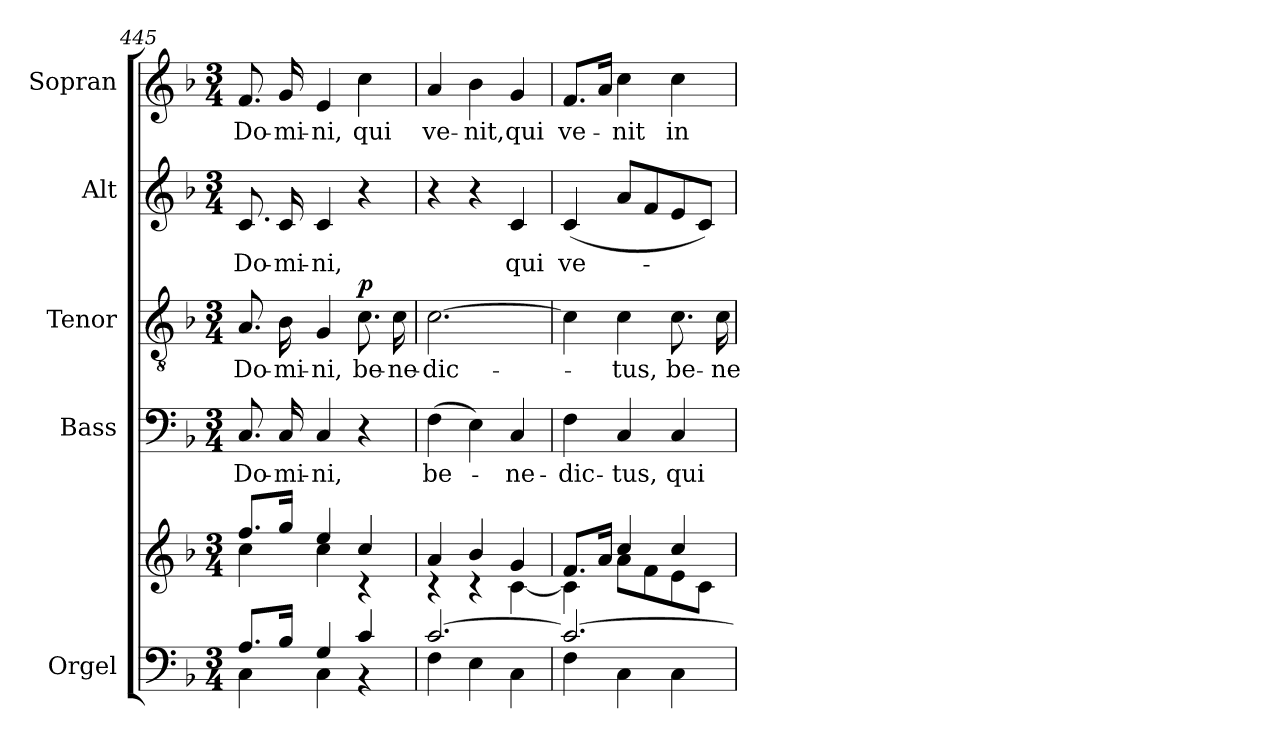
**kern	**kern	**kern	**text	**kern	**text	**dynam	**kern	**text	**kern	**text
*part5	*part5	*part4	*part4	*part3	*part3	*part3	*part2	*part2	*part1	*part1
*staff6	*staff5	*staff4	*staff4	*staff3	*staff3	*staff3	*staff2	*staff2	*staff1	*staff1
*I"Orgel	*	*I"Bass	*	*I"Tenor	*	*	*I"Alt	*	*I"Sopran	*
*I'Org.	*	*I'B.	*	*I'T.	*	*	*I'A.	*	*I'S.	*
*clefF4	*clefG2	*clefF4	*	*clefGv2	*	*	*clefG2	*	*clefG2	*
*k[b-]	*k[b-]	*k[b-]	*	*k[b-]	*	*	*k[b-]	*	*k[b-]	*
*F:	*F:	*F:	*	*F:	*	*	*F:	*	*F:	*
*M3/4	*M3/4	*M3/4	*	*M3/4	*	*	*M3/4	*	*M3/4	*
=445	=445	=445	=445	=445	=445	=445	=445	=445	=445	=445
*^	*^	*	*	*	*	*	*	*	*	*
!	!	!	!	!	!LO:LY:b	!	!LO:LY:b	!	!	!LO:LY:b	!	!LO:LY:b
8.A/L	4C\	8.ff/L	4cc\	8.C/	Do-	8.A/	Do-	.	8.c/	Do-	8.f/	Do-
!	!	!	!	!	!LO:LY:b	!	!LO:LY:b	!	!	!LO:LY:b	!	!LO:LY:b
16B-/Jk	.	16gg/Jk	.	16C/	-mi-	16B-\	-mi-	.	16c/	-mi-	16g/	-mi-
!	!	!	!	!	!LO:LY:b	!	!LO:LY:b	!	!	!LO:LY:b	!	!LO:LY:b
4G/	4C\	4ee/	4cc\	4C/	-ni,	4G/	-ni,	.	4c/	-ni,	4e/	-ni,
!	!	!	!	!	!	!	!LO:LY:b	!LO:DY:a	!	!	!	!LO:LY:b
4c/	4r	4cc/	4rc	4r	.	8.c\	be-	p	4r	.	4cc\	qui
!	!	!	!	!	!	!	!LO:LY:b	!	!	!	!	!
.	.	.	.	.	.	16c\	-ne-	.	.	.	.	.
=446	=446	=446	=446	=446	=446	=446	=446	=446	=446	=446	=446	=446
!	!	!	!	!	!LO:LY:b	!	!LO:LY:b	!	!	!	!	!LO:LY:b
[>2.c/	4F\	4a/	4rc	(>4F\	be-	[2.c\	-dic-	.	4r	.	4a/	ve-
!	!	!	!	!	!	!	!	!	!	!	!	!LO:LY:b
.	4E\	4b-/	4rc	4E\)	.	.	.	.	4r	.	4b-\	-nit,
!	!	!	!	!	!LO:LY:b	!	!	!	!	!LO:LY:b	!	!LO:LY:b
.	4C\	4g/	[<4c\	4C/	-ne-	.	.	.	4c/	qui	4g/	qui
!!LO:LB:g=z
=447	=447	=447	=447	=447	=447	=447	=447	=447	=447	=447	=447	=447
!	!	!	!	!	!LO:LY:b	!	!	!	!	!LO:LY:b	!	!LO:LY:b
2.c/_	4F\	8.f/L	4c\]	4F\	-dic-	4c\]	.	.	(<4c/	ve-	8.f/L	ve-
.	.	16a/Jk	.	.	.	.	.	.	.	.	16a/Jk	.
!	!	!	!	!	!LO:LY:b	!	!LO:LY:b	!	!	!	!	!LO:LY:b
.	4C\	4cc/	8a\L	4C/	-tus,	4c\	-tus,	.	8a/L	.	4cc\	-nit
.	.	.	8f\	.	.	.	.	.	8f/	.	.	.
!	!	!	!	!	!LO:LY:b	!	!LO:LY:b	!	!	!	!	!LO:LY:b
.	4C\	4cc/	8e\	4C/	qui	8.c\	be-	.	8e/	.	4cc\	in
.	.	.	8c\J	.	.	.	.	.	8c/J)	.	.	.
!	!	!	!	!	!	!	!LO:LY:b	!	!	!	!	!
.	.	.	.	.	.	16c\	-ne-	.	.	.	.	.
*v	*v	*	*	*	*	*	*	*	*	*	*	*
*	*v	*v	*	*	*	*	*	*	*	*	*
=	=	=	=	=	=	=	=	=	=	=
*-	*-	*-	*-	*-	*-	*-	*-	*-	*-	*-
